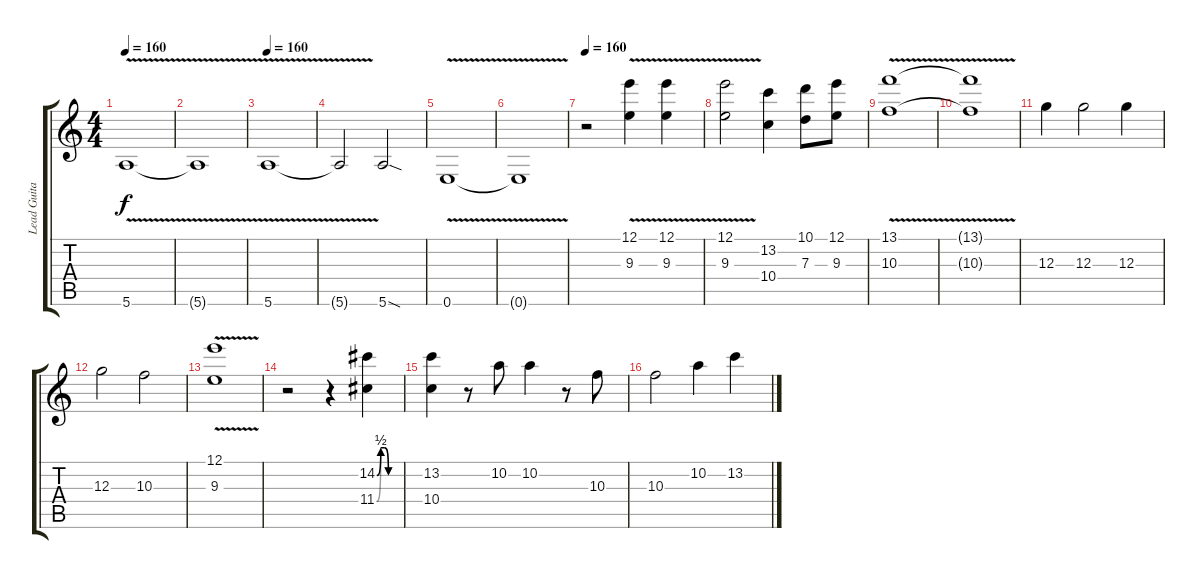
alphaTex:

\track ("Lead Guitar" "Lead Guita") {instrument distortionguitar}
\staff {score tabs}
\tuning (E4 B3 G3 D3 A2 E2) {hide}
\ts (4 4)
\tempo 160
\clef g2
\ks c
5.6{v}.1{dy f} |
5.6{t}.1 |
\tempo 160
5.6{v}.1 |
5.6{t}.2 5.6{sod}.2 |
0.6{v}.1 |
0.6{t}.1 |
\tempo 160
r.2 (12.1 9.3{v}).4 (12.1 9.3{v}).4 |
(12.1 9.3{v}).2 (13.2 10.4).4 (10.1 7.3).8 (12.1 9.3).8 |
(13.1 10.3{v}).1 |
(13.1{t} 10.3{t}).1 |
12.3.4 12.3.2 12.3.4 |
12.3.2 10.3.2 |
(12.1 9.3{v}).1 |
r.2 r.4 (14.2{be (custom 0 0 10 2 20 2 30 0 60 0)} 11.4{be (custom 0 0 10 2 20 2 30 0 60 0)}).4 |
(13.2 10.4).4 r.8 10.2.8 10.2.4 r.8 10.3.8 |
10.3.2 10.2.4 13.2.4
